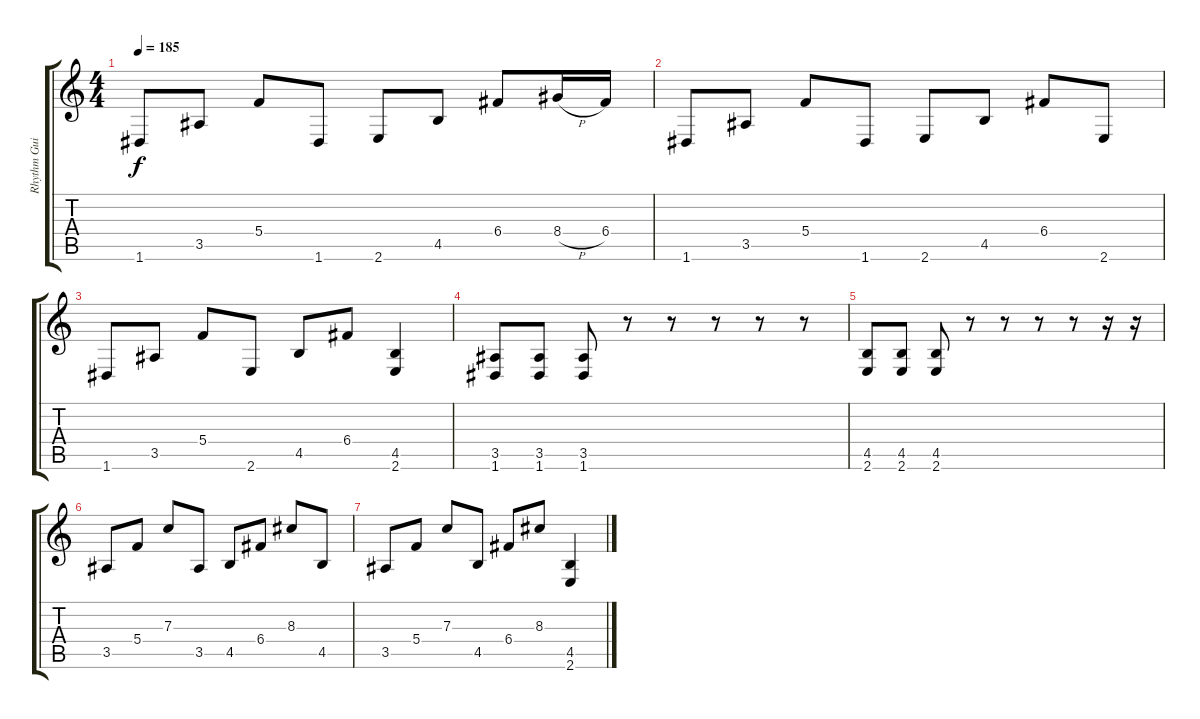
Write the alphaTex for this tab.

\track ("Rhythm Guitar 2" "Rhythm Gui") {instrument distortionguitar}
\staff {score tabs}
\tuning (D4 A3 F3 C3 G2 D2) {hide}
\ts (4 4)
\tempo 185
\clef g2
\ks c
1.6.8{dy f} 3.5.8 5.4.8 1.6.8 2.6.8 4.5.8 6.4.8 8.4{h}.16 6.4.16 |
1.6.8 3.5.8 5.4.8 1.6.8 2.6.8 4.5.8 6.4.8 2.6.8 |
1.6.8 3.5.8 5.4.8 2.6.8 4.5.8 6.4.8 (4.5 2.6).4 |
(3.5 1.6).8 (3.5 1.6).8 (3.5 1.6).8 r.8 r.8 r.8 r.8 r.8 |
(4.5 2.6).8 (4.5 2.6).8 (4.5 2.6).8 r.8 r.8 r.8 r.8 r.16 r.16 |
3.5.8 5.4.8 7.3.8 3.5.8 4.5.8 6.4.8 8.3.8 4.5.8 |
3.5.8 5.4.8 7.3.8 4.5.8 6.4.8 8.3.8 (4.5 2.6).4
